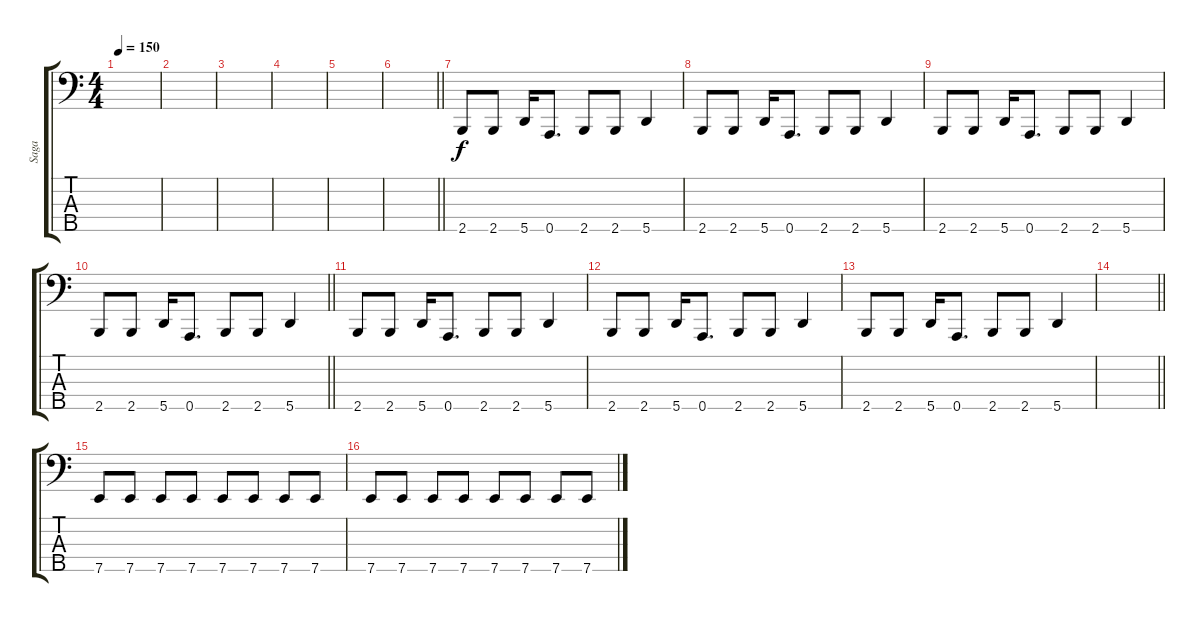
\track ("Saga" "Saga") {instrument electricbasspick}
\staff {score tabs}
\tuning (G2 D2 A1 E1 A0) {hide}
\ts (4 4)
\tempo 150
\clef f4
\ks c
|
|
|
|
|
\barLineRight lightlight
|
\section ("" "")
2.5.8 2.5.8 5.5.16 0.5.8{d} 2.5.8 2.5.8 5.5.4 |
2.5.8 2.5.8 5.5.16 0.5.8{d} 2.5.8 2.5.8 5.5.4 |
2.5.8 2.5.8 5.5.16 0.5.8{d} 2.5.8 2.5.8 5.5.4 |
\barLineRight lightlight
2.5.8 2.5.8 5.5.16 0.5.8{d} 2.5.8 2.5.8 5.5.4 |
2.5.8 2.5.8 5.5.16 0.5.8{d} 2.5.8 2.5.8 5.5.4 |
2.5.8 2.5.8 5.5.16 0.5.8{d} 2.5.8 2.5.8 5.5.4 |
2.5.8 2.5.8 5.5.16 0.5.8{d} 2.5.8 2.5.8 5.5.4 |
\barLineRight lightlight
|
\section ("" "")
7.5.8 7.5.8 7.5.8 7.5.8 7.5.8 7.5.8 7.5.8 7.5.8 |
7.5.8 7.5.8 7.5.8 7.5.8 7.5.8 7.5.8 7.5.8 7.5.8
